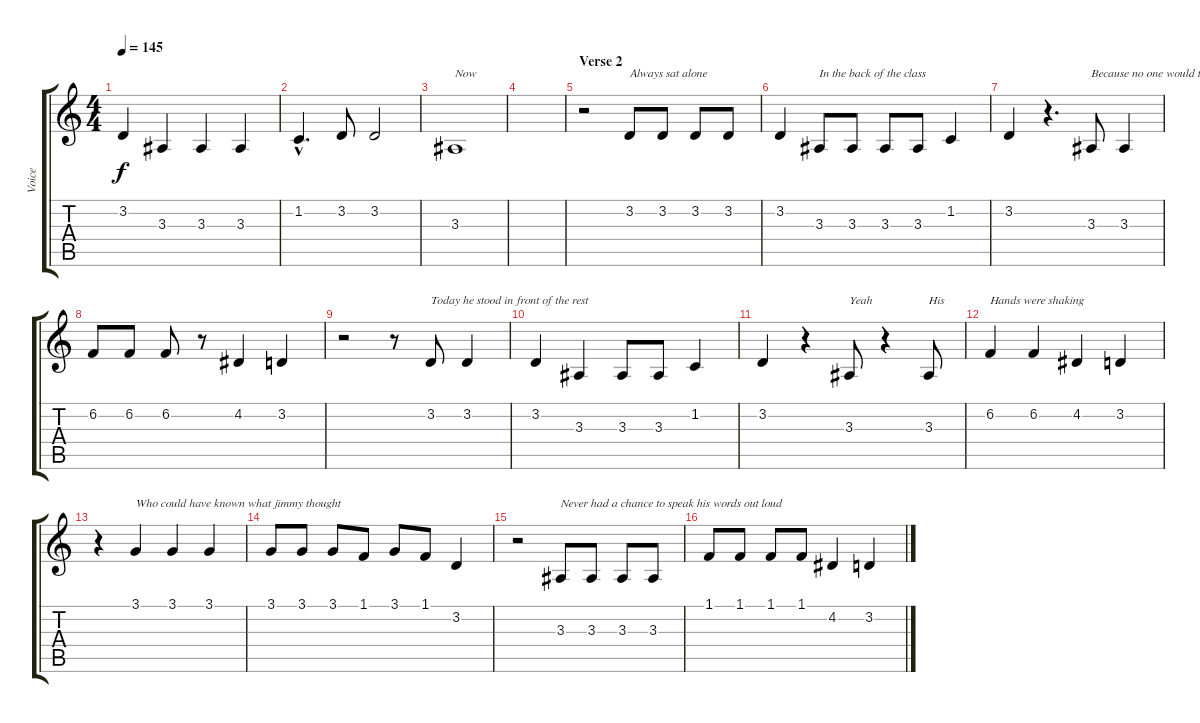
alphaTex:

\track ("Voice" "Voice") {instrument altosax}
\staff {score tabs}
\tuning (E4 B3 G3 D3 A2 E2) {hide}
\ts (4 4)
\tempo 145
\clef g2
\ks c
3.2.4{dy f} 3.3.4 3.3.4 3.3.4 |
1.2{hac}.4{d} 3.2.8 3.2.2 |
3.3.1{txt "Now"} |
|
\section ("" "Verse 2")
r.2 3.2.8{txt "Always sat alone"} 3.2.8 3.2.8 3.2.8 |
3.2.4 3.3.8{txt "In the back of the class"} 3.3.8 3.3.8 3.3.8 1.2.4 |
3.2.4 r.4{d} 3.3.8{txt "Because no one would take him"} 3.3.4 |
6.2.8 6.2.8 6.2.8 r.8 4.2.4 3.2.4 |
r.2 r.8 3.2.8{txt "Today he stood in front of the rest"} 3.2.4 |
3.2.4 3.3.4 3.3.8 3.3.8 1.2.4 |
3.2.4 r.4 3.3.8{txt "Yeah"} r.4 3.3.8{txt "His"} |
6.2.4{txt "Hands were shaking"} 6.2.4 4.2.4 3.2.4 |
r.4 3.1.4{txt "Who could have known what jimmy thought"} 3.1.4 3.1.4 |
3.1.8 3.1.8 3.1.8 1.1.8 3.1.8 1.1.8 3.2.4 |
r.2 3.3.8{txt "Never had a chance to speak his words out loud"} 3.3.8 3.3.8 3.3.8 |
1.1.8 1.1.8 1.1.8 1.1.8 4.2.4 3.2.4
